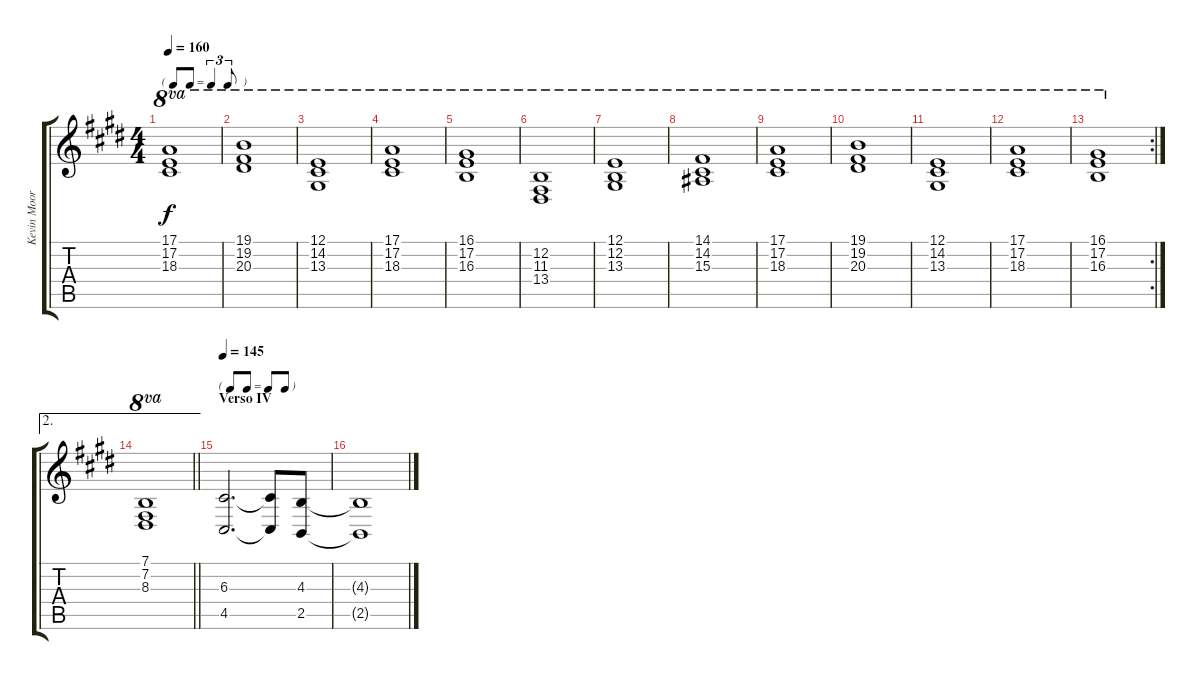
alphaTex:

\track ("Kevin Moore I" "Kevin Moor") {instrument stringensemble1}
\staff {score tabs}
\tuning (E4 B3 G3 D3 A2 E2) {hide}
\ts (4 4)
\tf triplet8th
\tempo 160
\clef g2
\ks e
(17.1 17.2 18.3).1{ot 8va dy f} |
(19.1 19.2 20.3).1{ot 8va} |
(12.1 14.2 13.3).1{ot 8va} |
(17.1 17.2 18.3).1{ot 8va} |
(16.1 17.2 16.3).1{ot 8va} |
(12.2 11.3 13.4).1{ot 8va} |
(12.1 12.2 13.3).1{ot 8va} |
(14.1 14.2 15.3).1{ot 8va} |
(17.1 17.2 18.3).1{ot 8va} |
(19.1 19.2 20.3).1{ot 8va} |
(12.1 14.2 13.3).1{ot 8va} |
(17.1 17.2 18.3).1{ot 8va} |
\rc 2
(16.1 17.2 16.3).1{ot 8va} |
\ae 2
\barLineRight lightlight
(7.1 7.2 8.3).1{ot 8va} |
\tf none
\section ("" "Verso IV")
\tempo 145
(6.3 4.5).2{d volume 13 instrument acousticgrandpiano} (6.3{t} 4.5{t}).8 (4.3 2.5).8 |
(4.3{t} 2.5{t}).1
